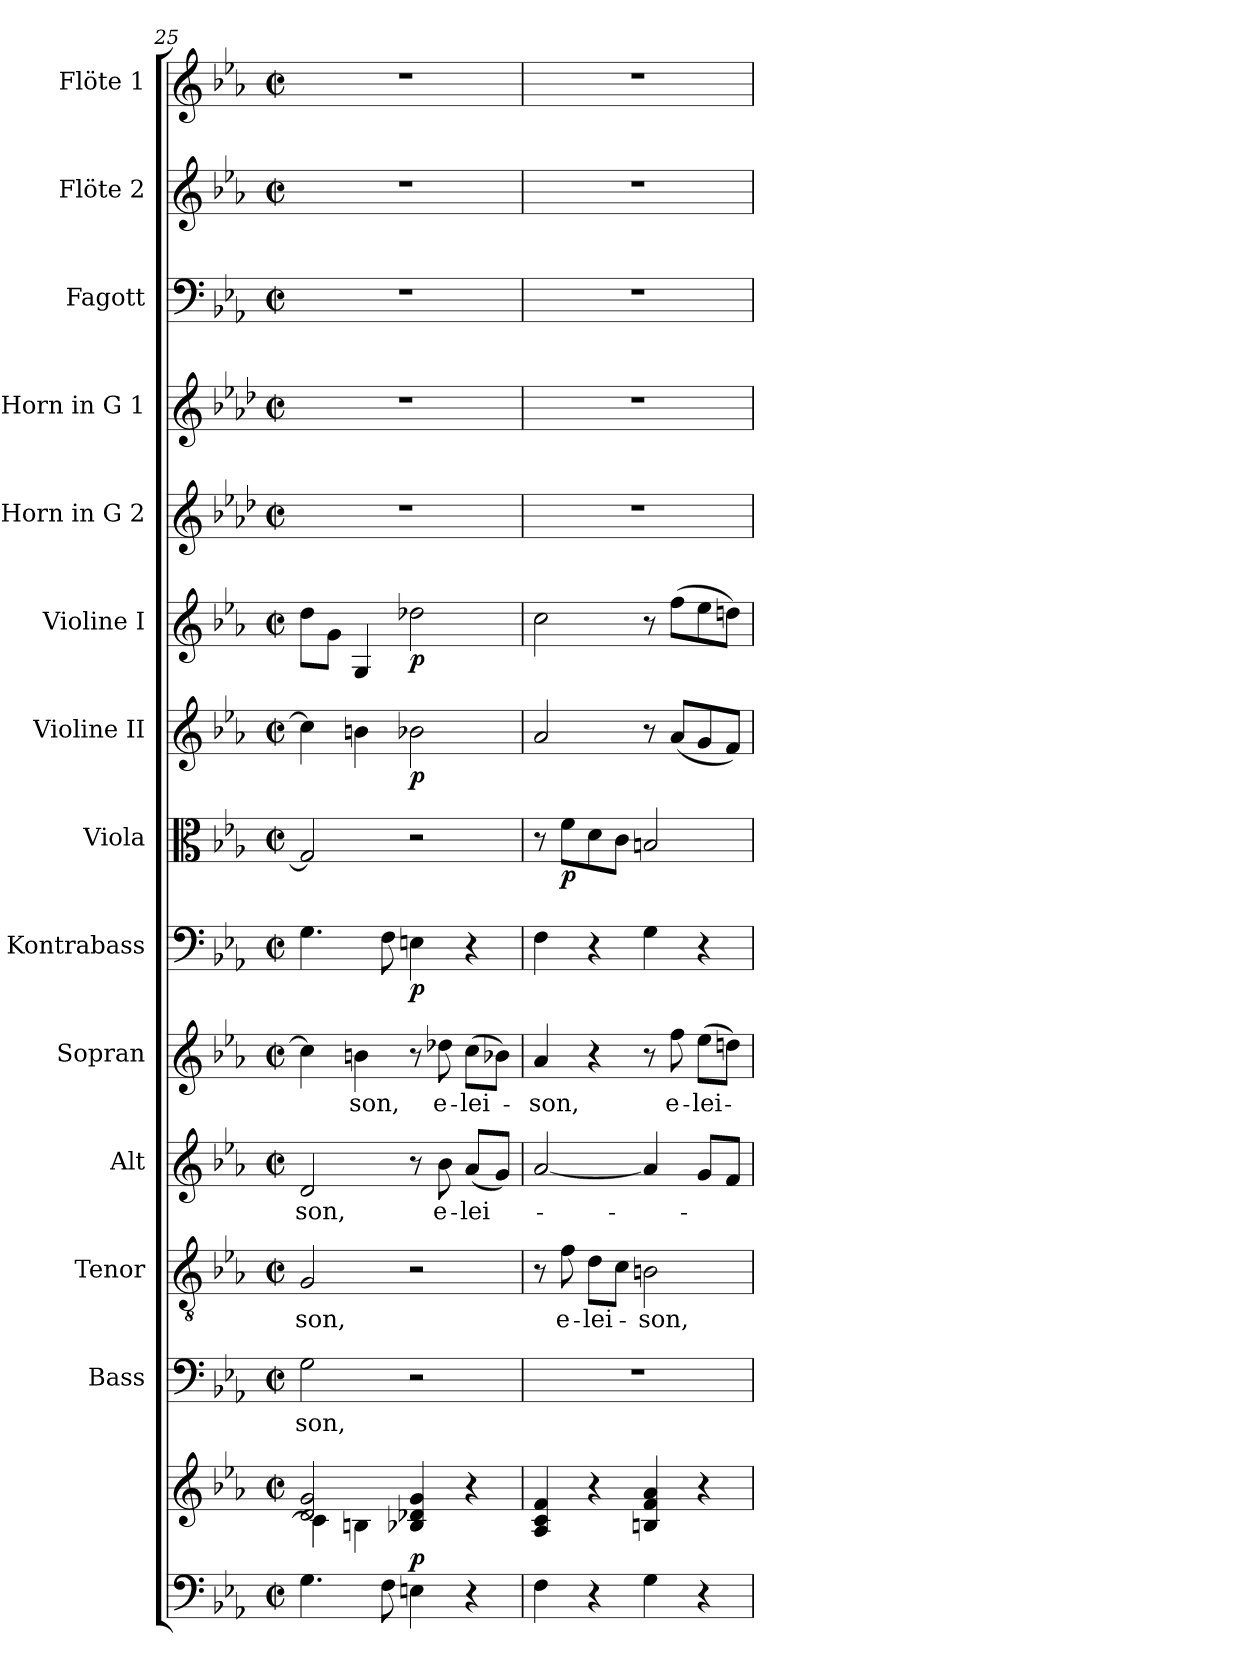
**kern	**kern	**dynam	**kern	**text	**kern	**text	**kern	**text	**kern	**text	**kern	**dynam	**kern	**dynam	**kern	**dynam	**kern	**dynam	**kern	**kern	**kern	**kern	**kern
*part14	*part14	*part14	*part13	*part13	*part12	*part12	*part11	*part11	*part10	*part10	*part9	*part9	*part8	*part8	*part7	*part7	*part6	*part6	*part5	*part4	*part3	*part2	*part1
*staff15	*staff14	*staff14/15	*staff13	*staff13	*staff12	*staff12	*staff11	*staff11	*staff10	*staff10	*staff9	*staff9	*staff8	*staff8	*staff7	*staff7	*staff6	*staff6	*staff5	*staff4	*staff3	*staff2	*staff1
*	*	*	*I"Bass	*	*I"Tenor	*	*I"Alt	*	*I"Sopran	*	*I"Kontrabass	*	*I"Viola	*	*I"Violine II	*	*I"Violine I	*	*I"Horn in G 2	*I"Horn in G 1	*I"Fagott	*I"Flöte 2	*I"Flöte 1
*	*	*	*I'B.	*	*I'T.	*	*I'A.	*	*I'S.	*	*I'Kb.	*	*I'Vla.	*	*I'Vl. II	*	*I'Vl. I	*	*	*	*I'Fg.	*I'Fl. 2	*I'Fl. 1
*clefF4	*clefG2	*	*clefF4	*	*clefGv2	*	*clefG2	*	*clefG2	*	*clefF4	*	*clefC3	*	*clefG2	*	*clefG2	*	*clefG2	*clefG2	*clefF4	*clefG2	*clefG2
*	*	*	*	*	*	*	*	*	*	*	*ITrd7c12	*	*	*	*	*	*	*	*ITrd3c5	*ITrd3c5	*	*	*
*k[b-e-a-]	*k[b-e-a-]	*	*k[b-e-a-]	*	*k[b-e-a-]	*	*k[b-e-a-]	*	*k[b-e-a-]	*	*k[b-e-a-]	*	*k[b-e-a-]	*	*k[b-e-a-]	*	*k[b-e-a-]	*	*k[b-e-a-]	*k[b-e-a-]	*k[b-e-a-]	*k[b-e-a-]	*k[b-e-a-]
*E-:	*E-:	*	*E-:	*	*E-:	*	*E-:	*	*E-:	*	*E-:	*	*E-:	*	*E-:	*	*E-:	*	*E-:	*E-:	*E-:	*E-:	*E-:
*M2/2	*M2/2	*	*M2/2	*	*M2/2	*	*M2/2	*	*M2/2	*	*M2/2	*	*M2/2	*	*M2/2	*	*M2/2	*	*M2/2	*M2/2	*M2/2	*M2/2	*M2/2
*met(c|)	*met(c|)	*	*met(c|)	*	*met(c|)	*	*met(c|)	*	*met(c|)	*	*met(c|)	*	*met(c|)	*	*met(c|)	*	*met(c|)	*	*met(c|)	*met(c|)	*met(c|)	*met(c|)	*met(c|)
=25	=25	=25	=25	=25	=25	=25	=25	=25	=25	=25	=25	=25	=25	=25	=25	=25	=25	=25	=25	=25	=25	=25	=25
*	*^	*	*	*	*	*	*	*	*	*	*	*	*	*	*	*	*	*	*	*	*	*	*
!	!	!	!	!	!LO:LY:b	!	!LO:LY:b	!	!LO:LY:b	!	!	!	!	!	!	!	!	!	!	!	!	!	!	!
4.G\	2d/ 2g/	4c\]	.	2G\	-son,	2G/	-son,	2d/	-son,	4cc\]	.	4.GG\	.	2G/]	.	4cc\]	.	8dd\L	.	1r	1r	1r	1r	1r
.	.	.	.	.	.	.	.	.	.	.	.	.	.	.	.	.	.	8g\J	.	.	.	.	.	.
!	!	!	!	!	!	!	!	!	!	!	!LO:LY:b	!	!	!	!	!	!	!	!	!	!	!	!	!
.	.	4Bn\	.	.	.	.	.	.	.	4bn\	-son,	.	.	.	.	4bn\	.	4G/	.	.	.	.	.	.
8F\	.	.	.	.	.	.	.	.	.	.	.	8FF\	.	.	.	.	.	.	.	.	.	.	.	.
!	!	!	!LO:DY:a=2	!	!	!	!	!	!	!	!	!	!LO:DY:b	!	!	!	!LO:DY:b	!	!LO:DY:b	!	!	!	!	!
4En\	4B-X/ 4d-X/ 4g/	2ryy	p	2r	.	2r	.	8r	.	8r	.	4EEn\	p	2r	.	2b-X\	p	2dd-X\	p	.	.	.	.	.
!	!	!	!	!	!	!	!	!	!LO:LY:b	!	!LO:LY:b	!	!	!	!	!	!	!	!	!	!	!	!	!
.	.	.	.	.	.	.	.	8b-\	e-	8dd-X\	e-	.	.	.	.	.	.	.	.	.	.	.	.	.
!	!	!	!	!	!	!	!	!	!LO:LY:b	!	!LO:LY:b	!	!	!	!	!	!	!	!	!	!	!	!	!
4r	4r	.	.	.	.	.	.	(<8a-/L	-lei-	(>8cc\L	-lei-	4r	.	.	.	.	.	.	.	.	.	.	.	.
.	.	.	.	.	.	.	.	8g/J)	.	8b-X\J)	.	.	.	.	.	.	.	.	.	.	.	.	.	.
*	*v	*v	*	*	*	*	*	*	*	*	*	*	*	*	*	*	*	*	*	*	*	*	*	*
=26	=26	=26	=26	=26	=26	=26	=26	=26	=26	=26	=26	=26	=26	=26	=26	=26	=26	=26	=26	=26	=26	=26	=26
!	!	!	!	!	!	!	!	!	!	!LO:LY:b	!	!	!	!	!	!	!	!	!	!	!	!	!
4F\	4A-/ 4c/ 4f/	.	1r	.	8r	.	[2a-/	.	4a-/	-son,	4FF\	.	8r	.	2a-/	.	2cc\	.	1r	1r	1r	1r	1r
!	!	!	!	!	!	!LO:LY:b	!	!	!	!	!	!	!	!LO:DY:b	!	!	!	!	!	!	!	!	!
.	.	.	.	.	8f\	e-	.	.	.	.	.	.	8f\L	p	.	.	.	.	.	.	.	.	.
!	!	!	!	!	!	!LO:LY:b	!	!	!	!	!	!	!	!	!	!	!	!	!	!	!	!	!
4r	4r	.	.	.	8d\L	-lei-	.	.	4r	.	4r	.	8d\	.	.	.	.	.	.	.	.	.	.
.	.	.	.	.	8c\J	.	.	.	.	.	.	.	8c\J	.	.	.	.	.	.	.	.	.	.
!	!	!	!	!	!	!LO:LY:b	!	!	!	!	!	!	!	!	!	!	!	!	!	!	!	!	!
4G\	4Bn/ 4f/ 4a-/	.	.	.	2Bn\	-son,	4a-/]	.	8r	.	4GG\	.	2Bn/	.	8r	.	8r	.	.	.	.	.	.
!	!	!	!	!	!	!	!	!	!	!LO:LY:b	!	!	!	!	!	!	!	!	!	!	!	!	!
.	.	.	.	.	.	.	.	.	8ff\	e-	.	.	.	.	(<8a-/L	.	(>8ff\L	.	.	.	.	.	.
!	!	!	!	!	!	!	!	!	!	!LO:LY:b	!	!	!	!	!	!	!	!	!	!	!	!	!
4r	4r	.	.	.	.	.	8g/L	.	(>8ee-\L	-lei-	4r	.	.	.	8g/	.	8ee-\	.	.	.	.	.	.
.	.	.	.	.	.	.	8f/J	.	8ddn\J)	.	.	.	.	.	8f/J)	.	8ddn\J)	.	.	.	.	.	.
=	=	=	=	=	=	=	=	=	=	=	=	=	=	=	=	=	=	=	=	=	=	=	=
*-	*-	*-	*-	*-	*-	*-	*-	*-	*-	*-	*-	*-	*-	*-	*-	*-	*-	*-	*-	*-	*-	*-	*-
